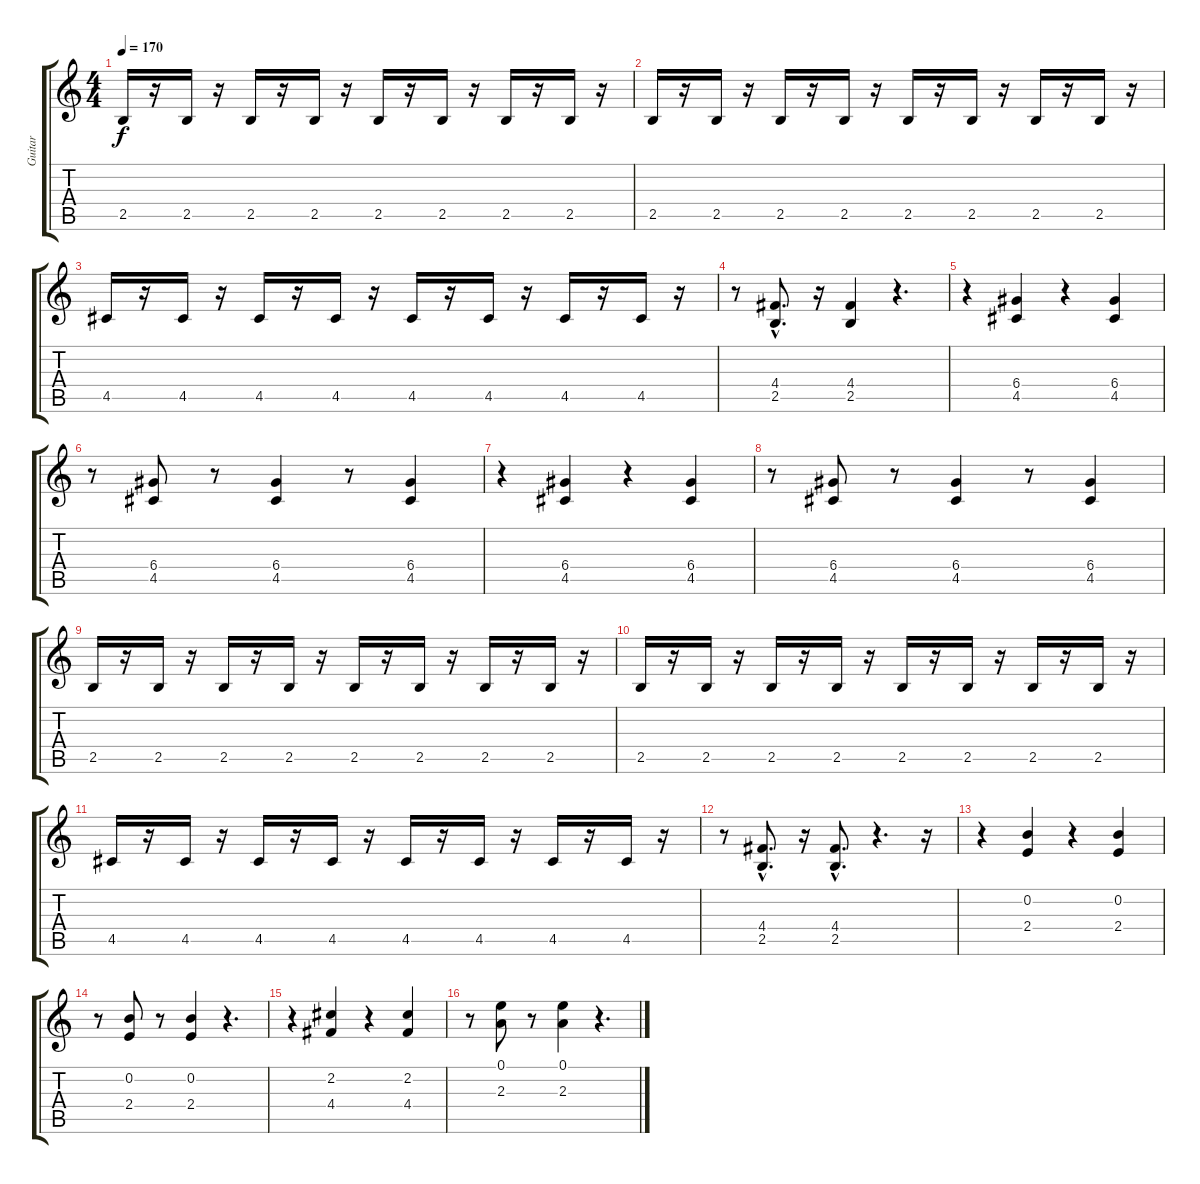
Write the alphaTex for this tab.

\track ("Guitar" "Guitar") {instrument distortionguitar}
\staff {score tabs}
\tuning (E4 B3 G3 D3 A2 E2) {hide}
\ts (4 4)
\tempo 170
\clef g2
\ks c
2.5.16{dy f} r.16 2.5.16 r.16 2.5.16 r.16 2.5.16 r.16 2.5.16 r.16 2.5.16 r.16 2.5.16 r.16 2.5.16 r.16 |
2.5.16 r.16 2.5.16 r.16 2.5.16 r.16 2.5.16 r.16 2.5.16 r.16 2.5.16 r.16 2.5.16 r.16 2.5.16 r.16 |
4.5.16 r.16 4.5.16 r.16 4.5.16 r.16 4.5.16 r.16 4.5.16 r.16 4.5.16 r.16 4.5.16 r.16 4.5.16 r.16 |
r.8 (4.4{hac} 2.5{hac}).8{d} r.16 (4.4 2.5).4 r.4{d} |
r.4 (6.4 4.5).4 r.4 (6.4 4.5).4 |
r.8 (6.4 4.5).8 r.8 (6.4 4.5).4 r.8 (6.4 4.5).4 |
r.4 (6.4 4.5).4 r.4 (6.4 4.5).4 |
r.8 (6.4 4.5).8 r.8 (6.4 4.5).4 r.8 (6.4 4.5).4 |
2.5.16 r.16 2.5.16 r.16 2.5.16 r.16 2.5.16 r.16 2.5.16 r.16 2.5.16 r.16 2.5.16 r.16 2.5.16 r.16 |
2.5.16 r.16 2.5.16 r.16 2.5.16 r.16 2.5.16 r.16 2.5.16 r.16 2.5.16 r.16 2.5.16 r.16 2.5.16 r.16 |
4.5.16 r.16 4.5.16 r.16 4.5.16 r.16 4.5.16 r.16 4.5.16 r.16 4.5.16 r.16 4.5.16 r.16 4.5.16 r.16 |
r.8 (4.4{hac} 2.5{hac}).8{d} r.16 (4.4{hac} 2.5{hac}).8{d} r.4{d} r.16 |
r.4 (0.2 2.4).4 r.4 (0.2 2.4).4 |
r.8 (0.2 2.4).8 r.8 (0.2 2.4).4 r.4{d} |
r.4 (2.2 4.4).4 r.4 (2.2 4.4).4 |
r.8 (0.1 2.3).8 r.8 (0.1 2.3).4 r.4{d}
